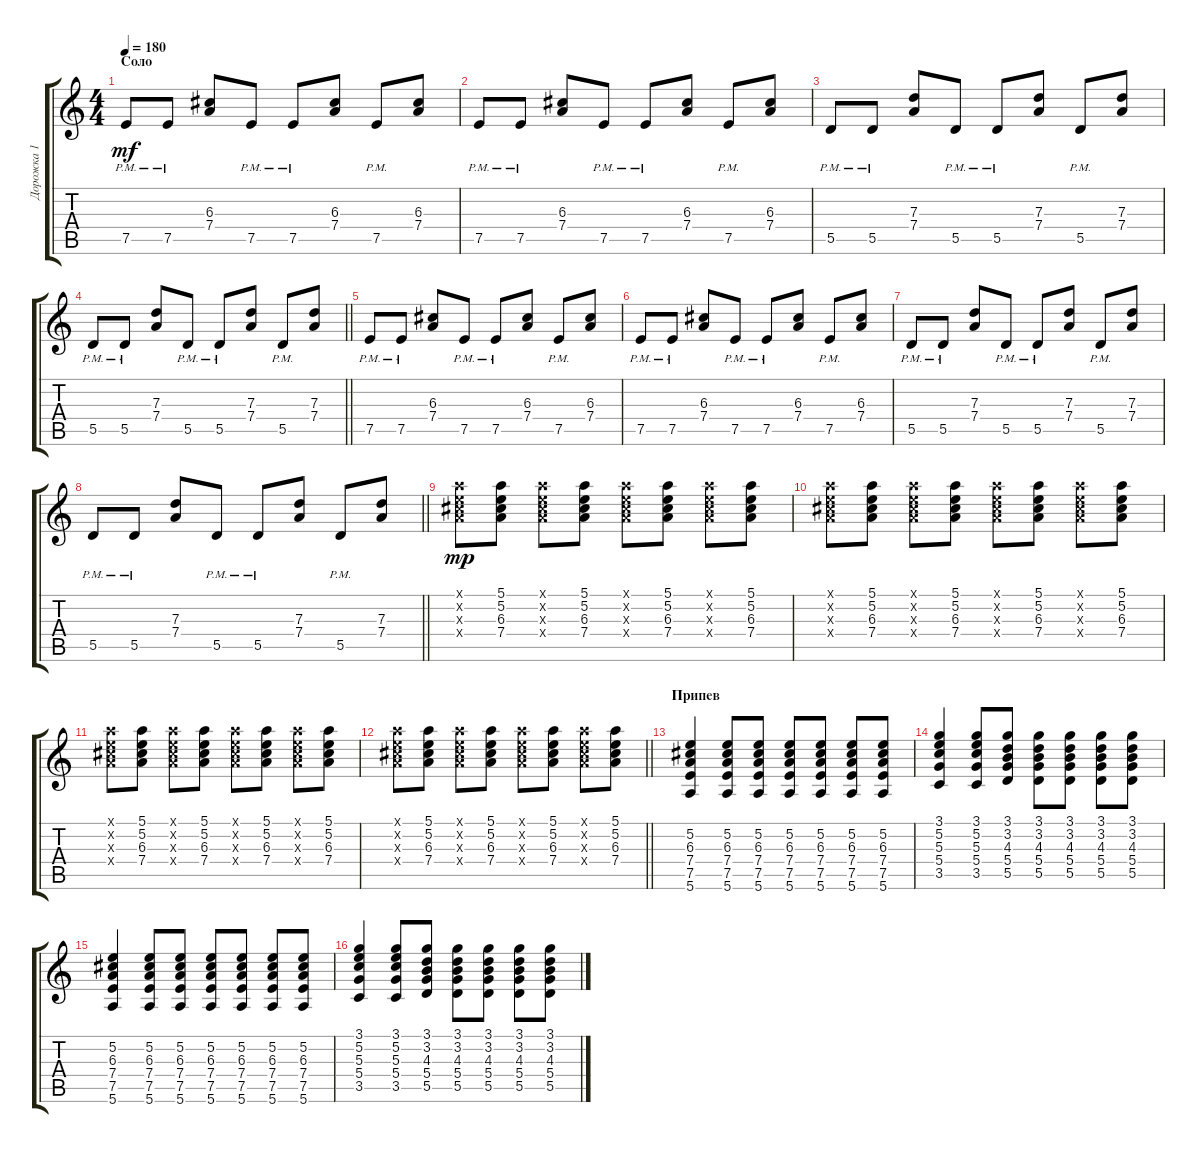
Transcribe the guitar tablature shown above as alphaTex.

\track ("Дорожка 1" "Дорожка 1") {instrument distortionguitar}
\staff {score tabs}
\tuning (E4 B3 G3 D3 A2 E2) {hide}
\ts (4 4)
\section ("" "Соло")
\tempo 180
\clef g2
\ks c
7.5{pm}.8{dy mf} 7.5{pm}.8 (6.3 7.4).8 7.5{pm}.8 7.5{pm}.8 (6.3 7.4).8 7.5{pm}.8 (6.3 7.4).8 |
7.5{pm}.8 7.5{pm}.8 (6.3 7.4).8 7.5{pm}.8 7.5{pm}.8 (6.3 7.4).8 7.5{pm}.8 (6.3 7.4).8 |
5.5{pm}.8 5.5{pm}.8 (7.3 7.4).8 5.5{pm}.8 5.5{pm}.8 (7.3 7.4).8 5.5{pm}.8 (7.3 7.4).8 |
\barLineRight lightlight
5.5{pm}.8 5.5{pm}.8 (7.3 7.4).8 5.5{pm}.8 5.5{pm}.8 (7.3 7.4).8 5.5{pm}.8 (7.3 7.4).8 |
7.5{pm}.8 7.5{pm}.8 (6.3 7.4).8 7.5{pm}.8 7.5{pm}.8 (6.3 7.4).8 7.5{pm}.8 (6.3 7.4).8 |
7.5{pm}.8 7.5{pm}.8 (6.3 7.4).8 7.5{pm}.8 7.5{pm}.8 (6.3 7.4).8 7.5{pm}.8 (6.3 7.4).8 |
5.5{pm}.8 5.5{pm}.8 (7.3 7.4).8 5.5{pm}.8 5.5{pm}.8 (7.3 7.4).8 5.5{pm}.8 (7.3 7.4).8 |
\barLineRight lightlight
5.5{pm}.8 5.5{pm}.8 (7.3 7.4).8 5.5{pm}.8 5.5{pm}.8 (7.3 7.4).8 5.5{pm}.8 (7.3 7.4).8 |
(5.1{x} 5.2{x} 6.3{x} 7.4{x}).8{dy mp} (5.1 5.2 6.3 7.4).8 (5.1{x} 5.2{x} 6.3{x} 7.4{x}).8 (5.1 5.2 6.3 7.4).8 (5.1{x} 5.2{x} 6.3{x} 7.4{x}).8 (5.1 5.2 6.3 7.4).8 (5.1{x} 5.2{x} 6.3{x} 7.4{x}).8 (5.1 5.2 6.3 7.4).8 |
(5.1{x} 5.2{x} 6.3{x} 7.4{x}).8 (5.1 5.2 6.3 7.4).8 (5.1{x} 5.2{x} 6.3{x} 7.4{x}).8 (5.1 5.2 6.3 7.4).8 (5.1{x} 5.2{x} 6.3{x} 7.4{x}).8 (5.1 5.2 6.3 7.4).8 (5.1{x} 5.2{x} 6.3{x} 7.4{x}).8 (5.1 5.2 6.3 7.4).8 |
(5.1{x} 5.2{x} 6.3{x} 7.4{x}).8 (5.1 5.2 6.3 7.4).8 (5.1{x} 5.2{x} 6.3{x} 7.4{x}).8 (5.1 5.2 6.3 7.4).8 (5.1{x} 5.2{x} 6.3{x} 7.4{x}).8 (5.1 5.2 6.3 7.4).8 (5.1{x} 5.2{x} 6.3{x} 7.4{x}).8 (5.1 5.2 6.3 7.4).8 |
\barLineRight lightlight
(5.1{x} 5.2{x} 6.3{x} 7.4{x}).8 (5.1 5.2 6.3 7.4).8 (5.1{x} 5.2{x} 6.3{x} 7.4{x}).8 (5.1 5.2 6.3 7.4).8 (5.1{x} 5.2{x} 6.3{x} 7.4{x}).8 (5.1 5.2 6.3 7.4).8 (5.1{x} 5.2{x} 6.3{x} 7.4{x}).8 (5.1 5.2 6.3 7.4).8 |
\section ("" "Припев")
(5.2 6.3 7.4 7.5 5.6).4 (5.2 6.3 7.4 7.5 5.6).8 (5.2 6.3 7.4 7.5 5.6).8 (5.2 6.3 7.4 7.5 5.6).8 (5.2 6.3 7.4 7.5 5.6).8 (5.2 6.3 7.4 7.5 5.6).8 (5.2 6.3 7.4 7.5 5.6).8 |
(3.1 5.2 5.3 5.4 3.5).4 (3.1 5.2 5.3 5.4 3.5).8 (3.1 3.2 4.3 5.4 5.5).8 (3.1 3.2 4.3 5.4 5.5).8 (3.1 3.2 4.3 5.4 5.5).8 (3.1 3.2 4.3 5.4 5.5).8 (3.1 3.2 4.3 5.4 5.5).8 |
(5.2 6.3 7.4 7.5 5.6).4 (5.2 6.3 7.4 7.5 5.6).8 (5.2 6.3 7.4 7.5 5.6).8 (5.2 6.3 7.4 7.5 5.6).8 (5.2 6.3 7.4 7.5 5.6).8 (5.2 6.3 7.4 7.5 5.6).8 (5.2 6.3 7.4 7.5 5.6).8 |
(3.1 5.2 5.3 5.4 3.5).4 (3.1 5.2 5.3 5.4 3.5).8 (3.1 3.2 4.3 5.4 5.5).8 (3.1 3.2 4.3 5.4 5.5).8 (3.1 3.2 4.3 5.4 5.5).8 (3.1 3.2 4.3 5.4 5.5).8 (3.1 3.2 4.3 5.4 5.5).8
